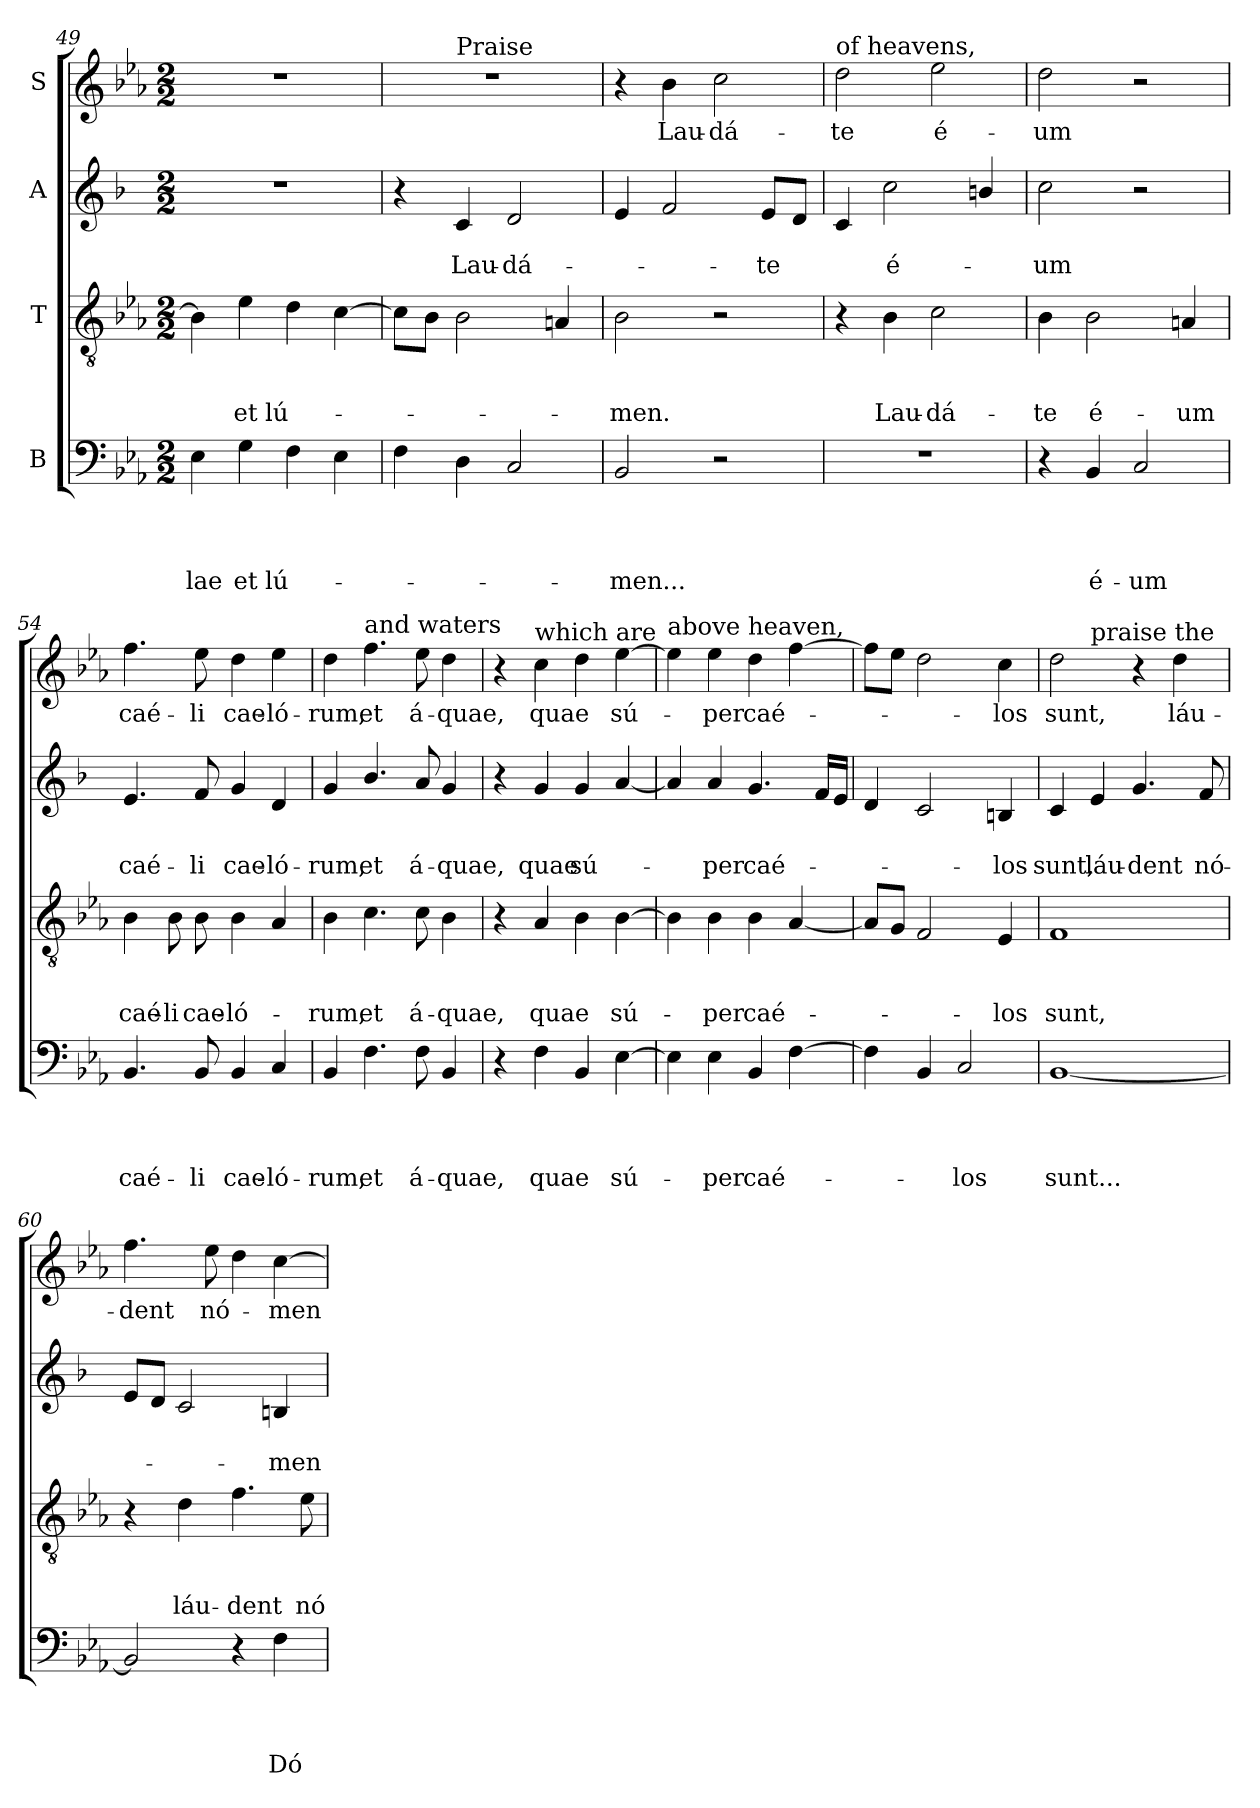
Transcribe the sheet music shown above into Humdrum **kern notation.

**kern	**text	**text	**text	**text	**kern	**text	**text	**text	**kern	**text	**text	**kern	**text
*part4	*part4	*part4	*part4	*part4	*part3	*part3	*part3	*part3	*part2	*part2	*part2	*part1	*part1
*staff4	*staff4	*staff4	*staff4	*staff4	*staff3	*staff3	*staff3	*staff3	*staff2	*staff2	*staff2	*staff1	*staff1
*I"B	*	*	*	*	*I"T	*	*	*	*I"A	*	*	*I"S	*
*clefF4	*	*	*	*	*clefGv2	*	*	*	*clefG2	*	*	*clefG2	*
*	*	*	*	*	*	*	*	*	*ITrd1c2	*	*	*	*
*k[b-e-a-]	*	*	*	*	*k[b-e-a-]	*	*	*	*k[b-e-a-]	*	*	*k[b-e-a-]	*
*E-:	*	*	*	*	*E-:	*	*	*	*E-:	*	*	*E-:	*
*M2/2	*	*	*	*	*M2/2	*	*	*	*M2/2	*	*	*M2/2	*
=49	=49	=49	=49	=49	=49	=49	=49	=49	=49	=49	=49	=49	=49
!	!	!	!	!LO:LY:b	!	!	!	!	!	!	!	!	!
4E-\	.	.	.	-lae	4B-\]	.	.	.	1r	.	.	1r	.
!	!	!	!	!LO:LY:b	!	!	!	!LO:LY:b	!	!	!	!	!
4G\	.	.	.	et	4e-\	.	.	et	.	.	.	.	.
!	!	!	!	!LO:LY:b	!	!	!	!LO:LY:b	!	!	!	!	!
4F\	.	.	.	lú-	4d\	.	.	lú-	.	.	.	.	.
4E-\	.	.	.	.	[4c\	.	.	.	.	.	.	.	.
=50	=50	=50	=50	=50	=50	=50	=50	=50	=50	=50	=50	=50	=50
*	*	*	*	*	*	*	*	*	*	*	*	*^	*
4F\	.	.	.	.	8c\L]	.	.	.	4r	.	.	1r	4ryy	.
.	.	.	.	.	8B-\J	.	.	.	.	.	.	.	.	.
!	!	!	!	!	!	!	!	!	!	!	!	!	!LO:TX:a:t=Praise	!
!	!	!	!	!	!	!	!	!	!	!	!LO:LY:b	!	!	!
4D\	.	.	.	.	2B-\	.	.	.	4B-/	.	Lau-	.	2.ryy	.
!	!	!	!	!	!	!	!	!	!	!	!LO:LY:b	!	!	!
2C/	.	.	.	.	.	.	.	.	2c/	.	-dá-	.	.	.
.	.	.	.	.	4A/	.	.	.	.	.	.	.	.	.
=51	=51	=51	=51	=51	=51	=51	=51	=51	=51	=51	=51	=51	=51	=51
!	!	!	!	!	!	!	!	!	!	!	!	!LO:TX:a:t=him, heavens	!	!
!	!	!	!	!LO:LY:b	!	!	!	!LO:LY:b	!	!	!	!	!	!
*	*	*	*	*	*	*	*	*	*	*	*	*v	*v	*
2BB-/	.	.	.	-men...	2B-\	.	.	-men.	4d/	.	.	4r	.
!	!	!	!	!	!	!	!	!	!	!	!	!	!LO:LY:b
.	.	.	.	.	.	.	.	.	2e-/	.	.	4b-\	Lau-
!	!	!	!	!	!	!	!	!	!	!	!	!	!LO:LY:b
2r	.	.	.	.	2r	.	.	.	.	.	.	2cc\	-dá-
!	!	!	!	!	!	!	!	!	!	!	!LO:LY:b	!	!
.	.	.	.	.	.	.	.	.	8d/L	.	-te	.	.
.	.	.	.	.	.	.	.	.	8c/J	.	.	.	.
=52	=52	=52	=52	=52	=52	=52	=52	=52	=52	=52	=52	=52	=52
!	!	!	!	!	!	!	!	!	!	!	!	!LO:TX:a:t=of heavens,	!
!	!	!	!	!	!	!	!	!	!	!	!	!	!LO:LY:b
1r	.	.	.	.	4r	.	.	.	4B-/	.	.	2dd\	-te
!	!	!	!	!	!	!	!	!LO:LY:b	!	!	!LO:LY:b	!	!
.	.	.	.	.	4B-\	.	.	Lau-	2b-\	.	é-	.	.
!	!	!	!	!	!	!	!	!LO:LY:b	!	!	!	!	!LO:LY:b
.	.	.	.	.	2c\	.	.	-dá-	.	.	.	2ee-\	é-
.	.	.	.	.	.	.	.	.	4a/	.	.	.	.
=53	=53	=53	=53	=53	=53	=53	=53	=53	=53	=53	=53	=53	=53
!	!	!	!	!	!	!	!	!LO:LY:b	!	!	!LO:LY:b	!	!LO:LY:b
4r	.	.	.	.	4B-\	.	.	-te	2b-\	.	-um	2dd\	-um
!	!	!	!	!LO:LY:b	!	!	!	!LO:LY:b	!	!	!	!	!
4BB-/	.	.	.	é-	2B-\	.	.	é-	.	.	.	.	.
!	!	!	!	!LO:LY:b	!	!	!	!	!	!	!	!	!
2C/	.	.	.	-um	.	.	.	.	2r	.	.	2r	.
!	!	!	!	!	!	!	!	!LO:LY:b	!	!	!	!	!
.	.	.	.	.	4A/	.	.	-um	.	.	.	.	.
!!LO:LB:g=z
=54	=54	=54	=54	=54	=54	=54	=54	=54	=54	=54	=54	=54	=54
!	!	!	!	!LO:LY:b	!	!	!	!LO:LY:b	!	!	!LO:LY:b	!	!LO:LY:b
4.BB-/	.	.	.	caé-	4B-\	.	.	caé-	4.d/	.	caé-	4.ff\	caé-
!	!	!	!	!	!	!	!	!LO:LY:b	!	!	!	!	!
.	.	.	.	.	8B-\	.	.	-li	.	.	.	.	.
!	!	!	!	!LO:LY:b	!	!	!	!LO:LY:b	!	!	!LO:LY:b	!	!LO:LY:b
8BB-/	.	.	.	-li	8B-\	.	.	cae-	8e-/	.	-li	8ee-\	-li
!	!	!	!	!LO:LY:b	!	!	!	!LO:LY:b	!	!	!LO:LY:b	!	!LO:LY:b
4BB-/	.	.	.	cae-	4B-\	.	.	-ló-	4f/	.	cae-	4dd\	cae-
!	!	!	!	!LO:LY:b	!	!	!	!	!	!	!LO:LY:b	!	!LO:LY:b
4C/	.	.	.	-ló-	4A-/	.	.	.	4c/	.	-ló-	4ee-\	-ló-
=55	=55	=55	=55	=55	=55	=55	=55	=55	=55	=55	=55	=55	=55
!	!	!	!	!LO:LY:b	!	!	!	!LO:LY:b	!	!	!LO:LY:b	!	!LO:LY:b
4BB-/	.	.	.	-rum,	4B-\	.	.	-rum,	4f/	.	-rum,	4dd\	-rum,
!	!	!	!	!	!	!	!	!	!	!	!	!LO:TX:a:t=and waters	!
!	!	!	!	!LO:LY:b	!	!	!	!LO:LY:b	!	!	!LO:LY:b	!	!LO:LY:b
4.F\	.	.	.	et	4.c\	.	.	et	4.a-/	.	et	4.ff\	et
!	!	!	!	!LO:LY:b	!	!	!	!LO:LY:b	!	!	!LO:LY:b	!	!LO:LY:b
8F\	.	.	.	á-	8c\	.	.	á-	8g/	.	á-	8ee-\	á-
!	!	!	!	!LO:LY:b	!	!	!	!LO:LY:b	!	!	!LO:LY:b	!	!LO:LY:b
4BB-/	.	.	.	-quae,	4B-\	.	.	-quae,	4f/	.	-quae,	4dd\	-quae,
=56	=56	=56	=56	=56	=56	=56	=56	=56	=56	=56	=56	=56	=56
4r	.	.	.	.	4r	.	.	.	4r	.	.	4r	.
!	!	!	!	!	!	!	!	!	!	!	!	!LO:TX:a:t=which are	!
!	!	!	!	!LO:LY:b	!	!	!	!LO:LY:b	!	!	!LO:LY:b	!	!LO:LY:b
4F\	.	.	.	quae	4A-/	.	.	quae	4f/	.	quae	4cc\	quae
!	!	!	!	!	!	!	!	!	!	!	!LO:LY:b	!	!
4BB-/	.	.	.	.	4B-\	.	.	.	4f/	.	sú-	4dd\	.
!	!	!	!	!LO:LY:b	!	!	!	!LO:LY:b	!	!	!	!	!LO:LY:b
[4E-\	.	.	.	sú-	[4B-\	.	.	sú-	[4g/	.	.	[4ee-\	sú-
=57	=57	=57	=57	=57	=57	=57	=57	=57	=57	=57	=57	=57	=57
!	!	!	!	!	!	!	!	!	!	!	!	!LO:TX:a:t=above heaven,	!
4E-\]	.	.	.	.	4B-\]	.	.	.	4g/]	.	.	4ee-\]	.
!	!	!	!	!LO:LY:b	!	!	!	!LO:LY:b	!	!	!LO:LY:b	!	!LO:LY:b
4E-\	.	.	.	-per	4B-\	.	.	-per	4g/	.	-per	4ee-\	-per
!	!	!	!	!LO:LY:b	!	!	!	!LO:LY:b	!	!	!LO:LY:b	!	!LO:LY:b
4BB-/	.	.	.	caé-	4B-\	.	.	caé-	4.f/	.	caé-	4dd\	caé-
[4F\	.	.	.	.	[4A-/	.	.	.	.	.	.	[4ff\	.
.	.	.	.	.	.	.	.	.	16e-/LL	.	.	.	.
.	.	.	.	.	.	.	.	.	16d/JJ	.	.	.	.
=58	=58	=58	=58	=58	=58	=58	=58	=58	=58	=58	=58	=58	=58
4F\]	.	.	.	.	8A-/L]	.	.	.	4c/	.	.	8ff\L]	.
.	.	.	.	.	8G/J	.	.	.	.	.	.	8ee-\J	.
4BB-/	.	.	.	.	2F/	.	.	.	2B-/	.	.	2dd\	.
!	!	!	!	!LO:LY:b	!	!	!	!	!	!	!	!	!
2C/	.	.	.	-los	.	.	.	.	.	.	.	.	.
!	!	!	!	!	!	!	!	!LO:LY:b	!	!	!LO:LY:b	!	!LO:LY:b
.	.	.	.	.	4E-/	.	.	-los	4A/	.	-los	4cc\	-los
!!LO:PB:g=z
=59	=59	=59	=59	=59	=59	=59	=59	=59	=59	=59	=59	=59	=59
!	!	!	!	!LO:LY:b	!	!	!	!LO:LY:b	!	!	!LO:LY:b	!	!LO:LY:b
*	*	*	*	*	*	*	*	*	*	*	*	*^	*
[1BB-	.	.	.	sunt...	1F	.	.	sunt,	4B-/	.	sunt,	2dd\	4ryy	sunt,
!	!	!	!	!	!	!	!	!	!	!	!	!	!LO:TX:a:t=praise the	!
!	!	!	!	!	!	!	!	!	!	!	!LO:LY:b	!	!	!
.	.	.	.	.	.	.	.	.	4d/	.	láu-	.	2.ryy	.
!	!	!	!	!	!	!	!	!	!	!	!LO:LY:b	!	!	!
.	.	.	.	.	.	.	.	.	4.f/	.	-dent	4r	.	.
!	!	!	!	!	!	!	!	!	!	!	!	!	!	!LO:LY:b
.	.	.	.	.	.	.	.	.	.	.	.	4dd\	.	láu-
!	!	!	!	!	!	!	!	!	!	!	!LO:LY:b	!	!	!
.	.	.	.	.	.	.	.	.	8e-/	.	nó-	.	.	.
=60	=60	=60	=60	=60	=60	=60	=60	=60	=60	=60	=60	=60	=60	=60
!	!	!	!	!	!	!	!	!	!	!	!	!LO:TX:a:t=name of the Lord.	!	!
!	!	!	!	!	!	!	!	!	!	!	!	!	!	!LO:LY:b
*	*	*	*	*	*	*	*	*	*	*	*	*v	*v	*
2BB-/]	.	.	.	.	4r	.	.	.	8d/L	.	.	4.ff\	-dent
.	.	.	.	.	.	.	.	.	8c/J	.	.	.	.
!	!	!	!	!	!	!	!	!LO:LY:b	!	!	!	!	!
.	.	.	.	.	4d\	.	.	láu-	2B-/	.	.	.	.
!	!	!	!	!	!	!	!	!	!	!	!	!	!LO:LY:b
.	.	.	.	.	.	.	.	.	.	.	.	8ee-\	nó-
!	!	!	!	!	!	!	!	!LO:LY:b	!	!	!	!	!
4r	.	.	.	.	4.f\	.	.	-dent	.	.	.	4dd\	.
!	!	!	!	!LO:LY:b	!	!	!	!	!	!	!LO:LY:b	!	!LO:LY:b
4F\	.	.	.	Dó-	.	.	.	.	4A/	.	-men	[4cc\	-men
!	!	!	!	!	!	!	!	!LO:LY:b	!	!	!	!	!
.	.	.	.	.	8e-\	.	.	nó-	.	.	.	.	.
=	=	=	=	=	=	=	=	=	=	=	=	=	=
*-	*-	*-	*-	*-	*-	*-	*-	*-	*-	*-	*-	*-	*-
